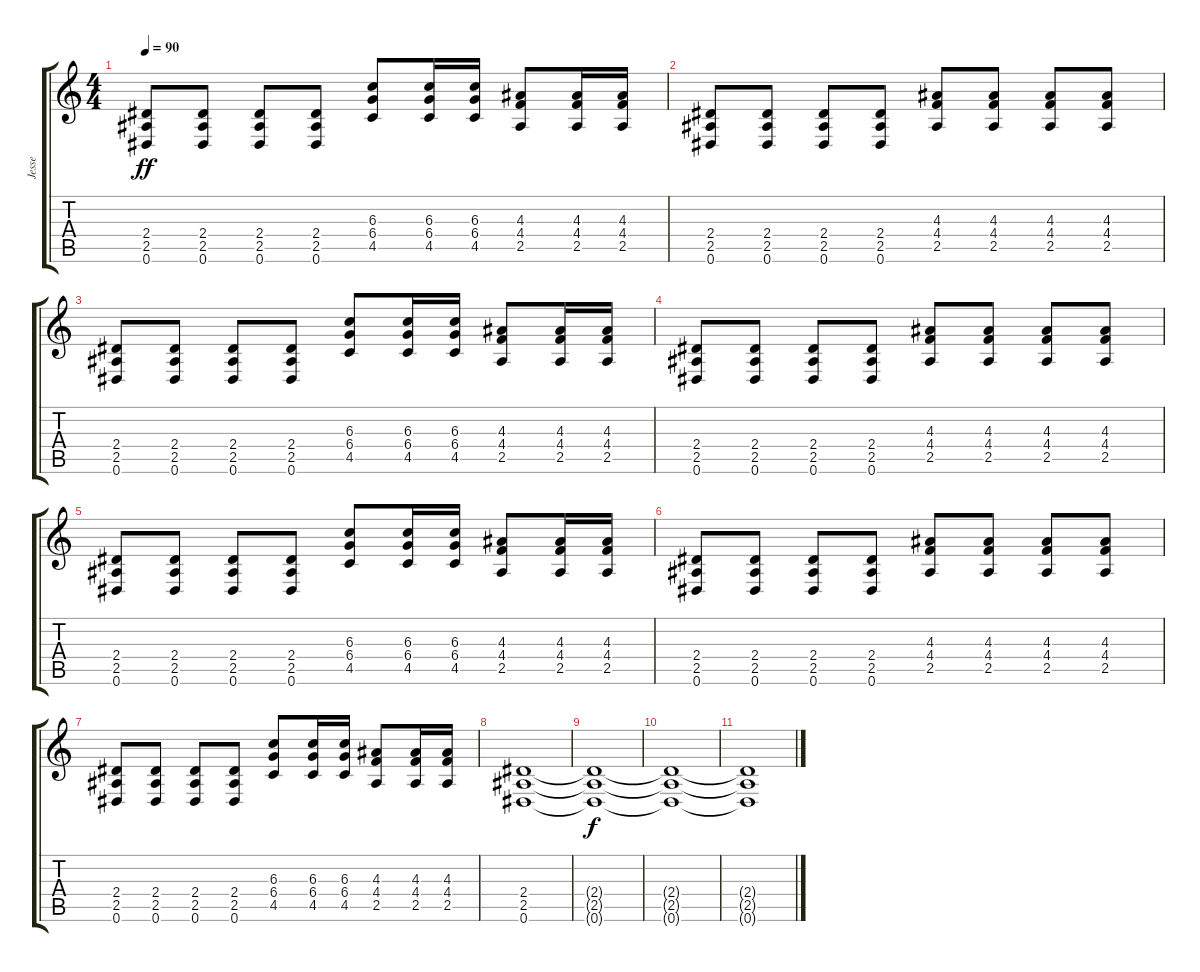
\track ("Jesse" "Jesse") {instrument distortionguitar}
\staff {score tabs}
\tuning (Eb4 Bb3 Gb3 Db3 Ab2 Eb2) {hide}
\ts (4 4)
\tempo 90
\clef g2
\ks c
(2.4 2.5 0.6).8{dy ff} (2.4 2.5 0.6).8 (2.4 2.5 0.6).8 (2.4 2.5 0.6).8 (6.3 6.4 4.5).8 (6.3 6.4 4.5).16 (6.3 6.4 4.5).16 (4.3 4.4 2.5).8 (4.3 4.4 2.5).16 (4.3 4.4 2.5).16 |
(2.4 2.5 0.6).8 (2.4 2.5 0.6).8 (2.4 2.5 0.6).8 (2.4 2.5 0.6).8 (4.3 4.4 2.5).8 (4.3 4.4 2.5).8 (4.3 4.4 2.5).8 (4.3 4.4 2.5).8 |
(2.4 2.5 0.6).8 (2.4 2.5 0.6).8 (2.4 2.5 0.6).8 (2.4 2.5 0.6).8 (6.3 6.4 4.5).8 (6.3 6.4 4.5).16 (6.3 6.4 4.5).16 (4.3 4.4 2.5).8 (4.3 4.4 2.5).16 (4.3 4.4 2.5).16 |
(2.4 2.5 0.6).8 (2.4 2.5 0.6).8 (2.4 2.5 0.6).8 (2.4 2.5 0.6).8 (4.3 4.4 2.5).8 (4.3 4.4 2.5).8 (4.3 4.4 2.5).8 (4.3 4.4 2.5).8 |
(2.4 2.5 0.6).8 (2.4 2.5 0.6).8 (2.4 2.5 0.6).8 (2.4 2.5 0.6).8 (6.3 6.4 4.5).8 (6.3 6.4 4.5).16 (6.3 6.4 4.5).16 (4.3 4.4 2.5).8 (4.3 4.4 2.5).16 (4.3 4.4 2.5).16 |
(2.4 2.5 0.6).8 (2.4 2.5 0.6).8 (2.4 2.5 0.6).8 (2.4 2.5 0.6).8 (4.3 4.4 2.5).8 (4.3 4.4 2.5).8 (4.3 4.4 2.5).8 (4.3 4.4 2.5).8 |
(2.4 2.5 0.6).8 (2.4 2.5 0.6).8 (2.4 2.5 0.6).8 (2.4 2.5 0.6).8 (6.3 6.4 4.5).8 (6.3 6.4 4.5).16 (6.3 6.4 4.5).16 (4.3 4.4 2.5).8 (4.3 4.4 2.5).16 (4.3 4.4 2.5).16 |
(2.4 2.5 0.6).1 |
(2.4{t} 2.5{t} 0.6{t}).1{dy f} |
(2.4{t} 2.5{t} 0.6{t}).1 |
(2.4{t} 2.5{t} 0.6{t}).1
